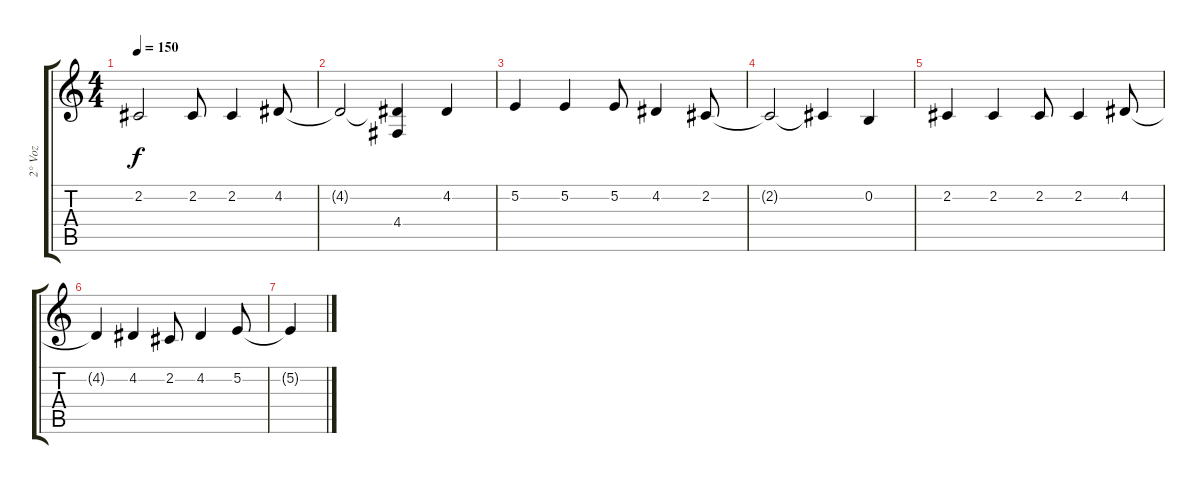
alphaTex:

\track ("2° Voz" "2° Voz") {instrument englishhorn}
\staff {score tabs}
\tuning (E4 B3 G3 D3 A2 E2) {hide}
\ts (4 4)
\tempo 150
\clef g2
\ks c
2.2.2{dy f} 2.2.8 2.2.4 4.2.8 |
4.2{t}.2 (4.2{t} 4.4).4 4.2.4 |
5.2.4 5.2.4 5.2.8 4.2.4 2.2.8 |
2.2{t}.2 2.2{t}.4 0.2.4 |
2.2.4 2.2.4 2.2.8 2.2.4 4.2.8 |
4.2{t}.4 4.2.4 2.2.8 4.2.4 5.2.8 |
5.2{t}.4
